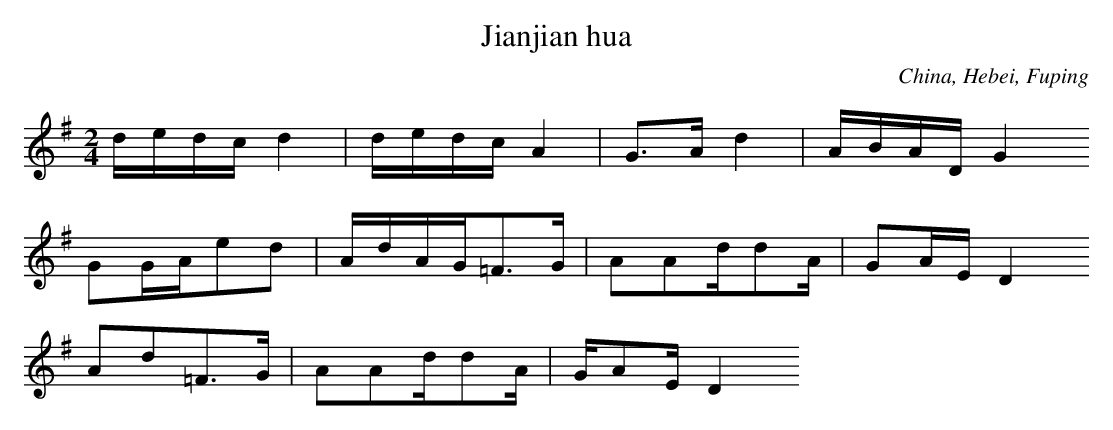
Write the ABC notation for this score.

X:1
T: Jianjian hua
O: China, Hebei, Fuping
M: 2/4
L: 1/16
K: G
dedcd4 | dedcA4 | G3Ad4 | ABADG4
G2GAe2d2 | AdAG=F3G | A2A2dd2A | G2AED4
A2d2=F3G | A2A2dd2A | GA2ED4
